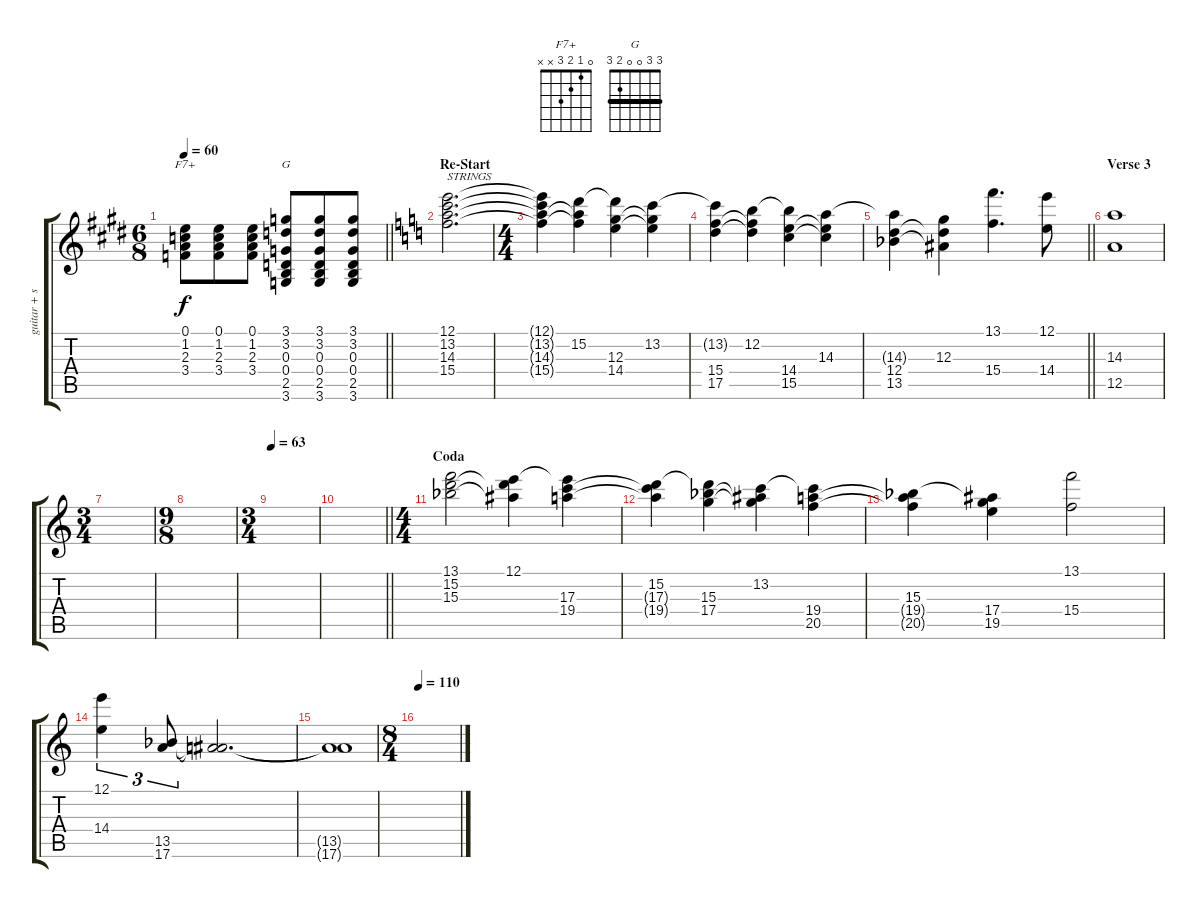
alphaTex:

\track ("guitar + strings" "guitar + s") {instrument acousticguitarsteel}
\staff {score tabs}
\tuning (E4 B3 G3 D3 A2 E2) {hide}
\chord ("F7+" 0 1 2 3 x x)
\chord ("G" 3 3 0 0 2 3) {barre 3}
\ts (6 8)
\tempo 60
\clef g2
\barLineRight lightlight
\ks e
(0.1 1.2 2.3 3.4).8{ch "F7+" dy f} (0.1 1.2 2.3 3.4).8 (0.1 1.2 2.3 3.4).8 (3.1 3.2 0.3 0.4 2.5 3.6).8{ch "G"} (3.1 3.2 0.3 0.4 2.5 3.6).8 (3.1 3.2 0.3 0.4 2.5 3.6).8 |
\section ("" "Re-Start")
\ks c
(12.1 13.2 14.3 15.4).2{d txt "STRINGS" instrument synthstrings1} |
\ts (4 4)
(12.1{t} 13.2{t} 14.3{t} 15.4{t}).4 (15.2 14.3{t} 15.4{t}).4 (15.2{t} 12.3 14.4).4 (13.2 12.3{t} 14.4{t}).4 |
(13.2{t} 15.4 17.5).4 (12.2 15.4{t} 17.5{t}).4 (12.2{t} 14.4 15.5).4 (14.3 14.4{t} 15.5{t}).4 |
\barLineRight lightlight
(14.3{t} 12.4 13.5{acc b}).4 (12.3 12.4{t} 13.5{t}).4 (13.1 15.4).4{d} (12.1 14.4).8 |
\section ("" "Verse 3")
(14.3 12.5).1 |
\ts (3 4)
|
\ts (9 8)
|
\ts (3 4)
\tempo 63
|
\barLineRight lightlight
|
\ts (4 4)
\section ("" "Coda")
(13.1 15.2 15.3{acc b}).2 (12.1 15.2{t} 15.3{t}).4 (12.1{t} 17.3 19.4).4 |
(15.2 17.3{t} 19.4{t}).4 (15.2{t} 15.3{acc b} 17.4).4 (13.2 15.3{t} 17.4{t}).4 (13.2{t} 19.4 20.5).4 |
(15.3{acc b} 19.4{t} 20.5{t}).4 (15.3{t} 17.4 19.5).4 (13.1 15.4).2 |
(12.1 14.4).4{tu (3 2)} (13.5{acc b} 17.6).8{tu (3 2)} (13.5{t} 17.6{t}).2{d} |
(13.5{t} 17.6{t}).1 |
\ts (8 4)
\tempo 110
